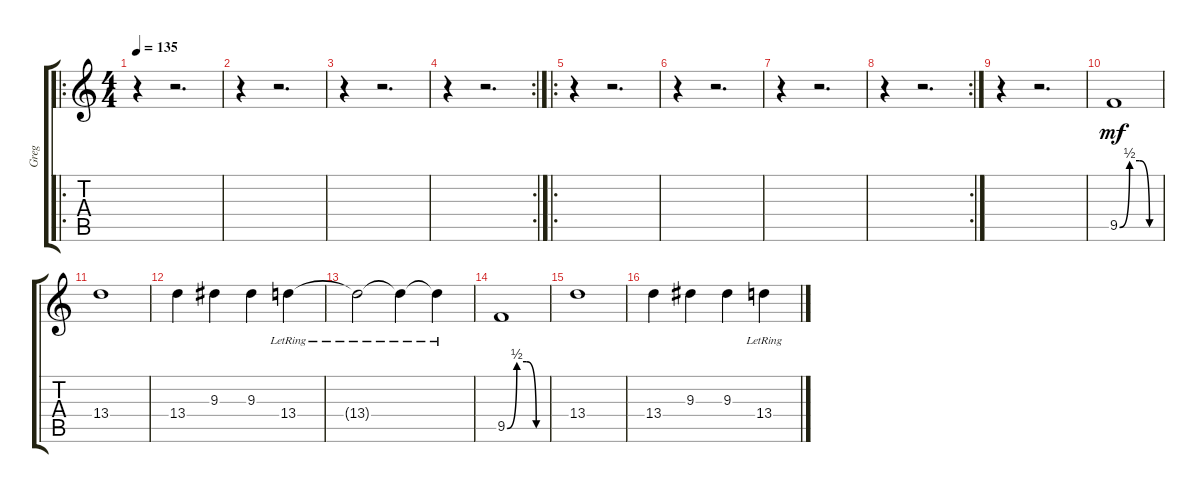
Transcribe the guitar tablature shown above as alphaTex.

\track ("Greg" "Greg") {instrument distortionguitar}
\staff {score tabs}
\tuning (Eb4 Bb3 Gb3 Db3 Ab2 Eb2) {hide}
\ro
\ts (4 4)
\tempo 135
\clef g2
\ks c
r.4{dy mf instrument distortionguitar} r.2{d} |
r.4 r.2{d} |
r.4 r.2{d} |
\rc 2
r.4 r.2{d} |
\ro
r.4 r.2{d} |
r.4 r.2{d} |
r.4 r.2{d} |
\rc 2
r.4 r.2{d} |
r.4 r.2{d} |
9.5{be (custom 0 0 15 2 30 2 45 0 60 0)}.1 |
13.4.1 |
13.4.4 9.3.4 9.3.4 13.4{lr}.4 |
13.4{lr t}.2 13.4{lr t}.4 13.4{lr t}.4 |
9.5{be (custom 0 0 15 2 30 2 45 0 60 0)}.1 |
13.4.1 |
13.4.4 9.3.4 9.3.4 13.4{lr}.4
